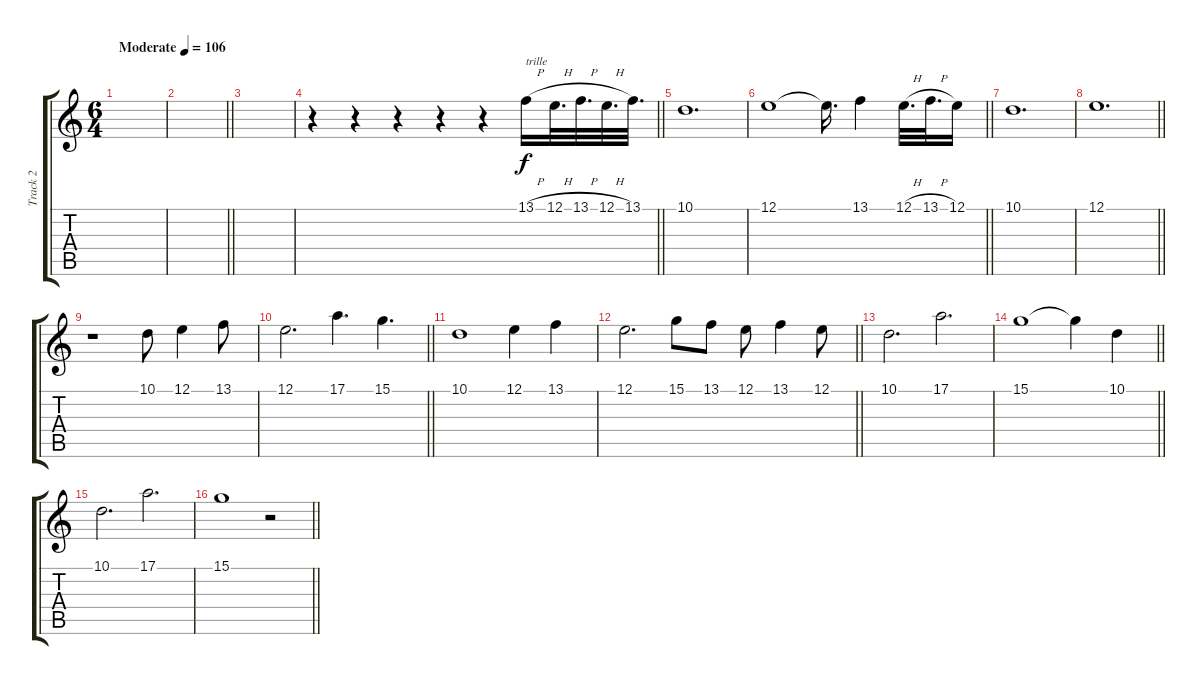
\track ("Track 2" "Track 2") {instrument recorder}
\staff {score tabs}
\tuning (E4 B3 G3 D3 A2 E2) {hide}
\ts (6 4)
\tempo (106 "Moderate")
\clef g2
\ks c
|
\barLineRight lightlight
|
|
\barLineRight lightlight
r.4 r.4 r.4 r.4 r.4 13.1{h}.16{txt "trille"} 12.1{h}.32{d} 13.1{h}.32{d} 12.1{h}.32{d} 13.1.32{d} |
10.1.1{d} |
\barLineRight lightlight
12.1.1 12.1{t}.16{d} 13.1.4 12.1{h}.32{d} 13.1{h}.32{d} 12.1.16 |
10.1.1{d} |
\barLineRight lightlight
12.1.1{d} |
r.1 10.1.8 12.1.4 13.1.8 |
\barLineRight lightlight
12.1.2{d} 17.1.4{d} 15.1.4{d} |
10.1.1 12.1.4 13.1.4 |
\barLineRight lightlight
12.1.2{d} 15.1.8 13.1.8 12.1.8 13.1.4 12.1.8 |
10.1.2{d} 17.1.2{d} |
\barLineRight lightlight
15.1.1 15.1{t}.4 10.1.4 |
10.1.2{d} 17.1.2{d} |
\barLineRight lightlight
15.1.1 r.2
